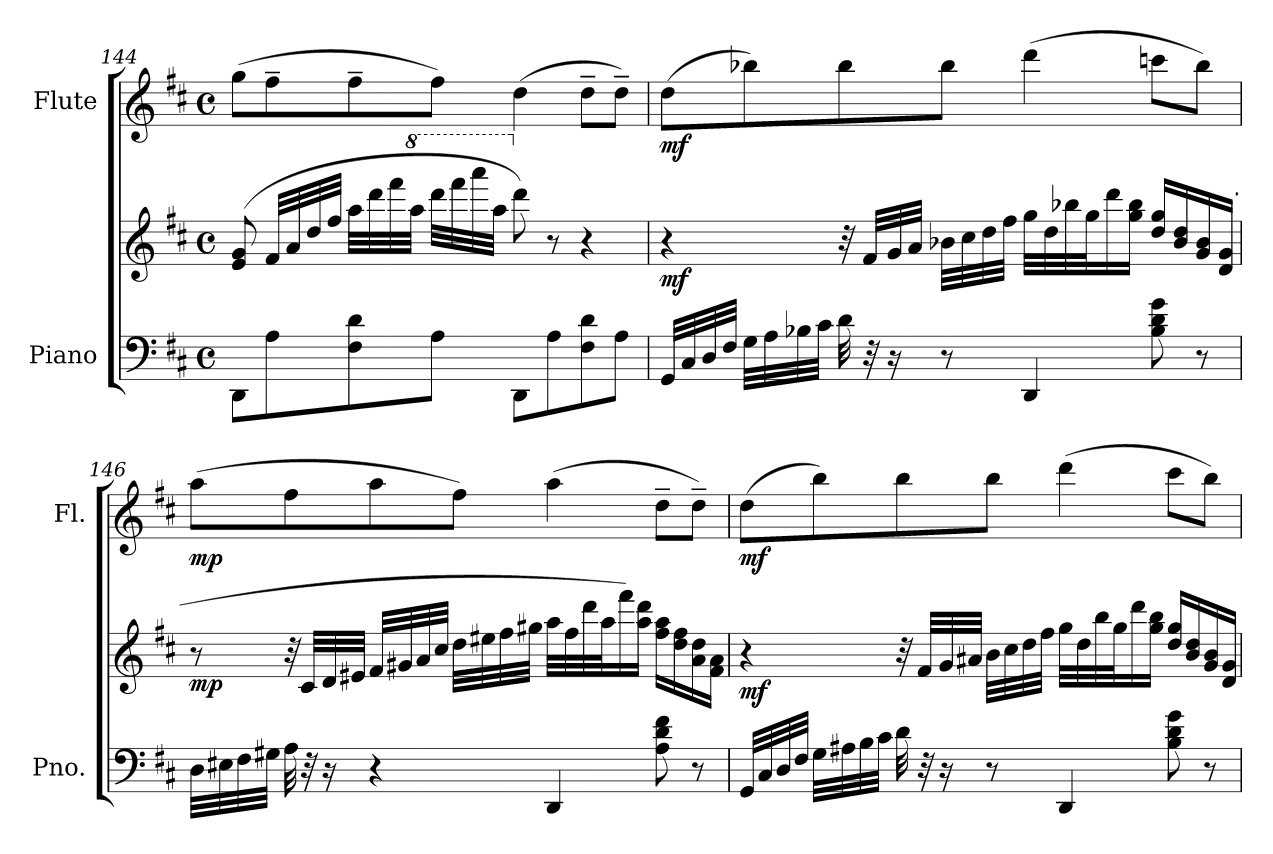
**kern	**kern	**dynam	**kern	**dynam
*part2	*part2	*part2	*part1	*part1
*staff3	*staff2	*staff2/3	*staff1	*staff1
*I"Piano	*	*	*I"Flute	*
*I'Pno.	*	*	*I'Fl.	*
*clefF4	*clefG2	*	*clefG2	*
*k[f#c#]	*k[f#c#]	*	*k[f#c#]	*
*D:	*D:	*	*D:	*
*M4/4	*M4/4	*	*M4/4	*
*met(c)	*met(c)	*	*met(c)	*
=144	=144	=144	=144	=144
8DD\L	(8e/ 8g/	.	(8gg\L	.
8A\	32f#/LLL	.	8ff#~\	.
.	32a/	.	.	.
.	32dd/	.	.	.
.	32ff#/JJJ	.	.	.
8F#\ 8d\	32aa\LLL	.	8ff#~\	.
.	32ddd\	.	.	.
.	32fff#\	.	.	.
*	*8va	*	*	*
.	32aaa\JJJ	.	.	.
8A\J	32dddd\LLL	.	8ff#\J)	.
.	32ffff#\	.	.	.
.	32aaaa\	.	.	.
.	32aaa\JJJ	.	.	.
*	*X8va	*	*	*
8DD\L	8ddd\)	.	(4dd\	.
8A\	8r	.	.	.
8F#\ 8d\	4r	.	8dd~\L	.
8A\J	.	.	8dd~\J)	.
!!LO:LB:g=z
=145	=145	=145	=145	=145
!	!	!LO:DY:b	!	!LO:DY:b
(>32GG/LLL	4r	mf	(8dd\L	mf
32C#/	.	.	.	.
32D/	.	.	.	.
32F#/JJJ	.	.	.	.
32G\LLL	.	.	8bb-X\)	.
32A\	.	.	.	.
32B-X\	.	.	.	.
32c#\JJJ	.	.	.	.
32d\	32r	.	8bb-\	.
32r	32f#/LLL	.	.	.
16r	32g/	.	.	.
.	32a/JJJ	.	.	.
8r	32b-X\LLL	.	8bb-\J	.
.	32cc#\	.	.	.
.	32dd\	.	.	.
.	32ff#\JJJ	.	.	.
4DD/	32gg\LLL	.	(4ddd\	.
.	32dd\	.	.	.
.	32bb-X\	.	.	.
.	32gg\J	.	.	.
.	16ddd\	.	.	.
.	16gg\ 16bb-\JJ	.	.	.
8B-\ 8d\ 8g\	16dd/ 16gg/LL	.	8cccn\L	.
.	16b-/ 16dd/	.	.	.
8r	16g/ 16b-/	.	8bb-\J)	.
.	(16d/ 16g/JJ	.	.	.
!!LO:PB:g=z
=146	=146	=146	=146	=146
!	!	!LO:DY:b	!	!LO:DY:b
32D\LLL	8r	mp	(8aa\L	mp
32E#X\	.	.	.	.
32F#\	.	.	.	.
32G#X\JJJ	.	.	.	.
32A\	32r	.	8ff#\	.
32r	32c#/LLL	.	.	.
16r	32d/	.	.	.
.	32e#X/JJJ	.	.	.
4r	32f#/LLL	.	8aa\	.
.	32g#X/	.	.	.
.	32a/	.	.	.
.	32cc#/JJJ	.	.	.
.	32dd\LLL	.	8ff#\J)	.
.	32ee#X\	.	.	.
.	32ff#\	.	.	.
.	32gg#X\JJJ	.	.	.
4DD/	32aa\LLL	.	(4aa\	.
.	32ff#\	.	.	.
.	32ddd\	.	.	.
.	32aa\J	.	.	.
.	16fff#\)	.	.	.
.	16aa\ 16ddd\JJ	.	.	.
8A\ 8d\ 8f#\	16ff#\ 16aa\LL	.	8dd~\L	.
.	16dd\ 16ff#\	.	.	.
8r	16a\ 16dd\	.	8dd~\J)	.
.	16f#\ 16a\JJ	.	.	.
!!LO:LB:g=z
=147	=147	=147	=147	=147
!	!	!LO:DY:b	!	!LO:DY:b
32GG/LLL	4r	mf	(8dd\L	mf
32C#/	.	.	.	.
32D/	.	.	.	.
32F#/JJJ	.	.	.	.
32G\LLL	.	.	8bb\)	.
32A#X\	.	.	.	.
32B\	.	.	.	.
32c#\JJJ	.	.	.	.
32d\	32r	.	8bb\	.
32r	32f#/LLL	.	.	.
16r	32g/	.	.	.
.	32a#X/JJJ	.	.	.
8r	32b\LLL	.	8bb\J	.
.	32cc#\	.	.	.
.	32dd\	.	.	.
.	32ff#\JJJ	.	.	.
4DD/	32gg\LLL	.	(4ddd\	.
.	32dd\	.	.	.
.	32bb\	.	.	.
.	32gg\J	.	.	.
.	16ddd\	.	.	.
.	16gg\ 16bb\JJ	.	.	.
8B\ 8d\ 8g\	16dd/ 16gg/LL	.	8ccc#\L	.
.	16b/ 16dd/	.	.	.
8r	16g/ 16b/	.	8bb\J)	.
.	16d/ 16g/JJ	.	.	.
=	=	=	=	=
*-	*-	*-	*-	*-
